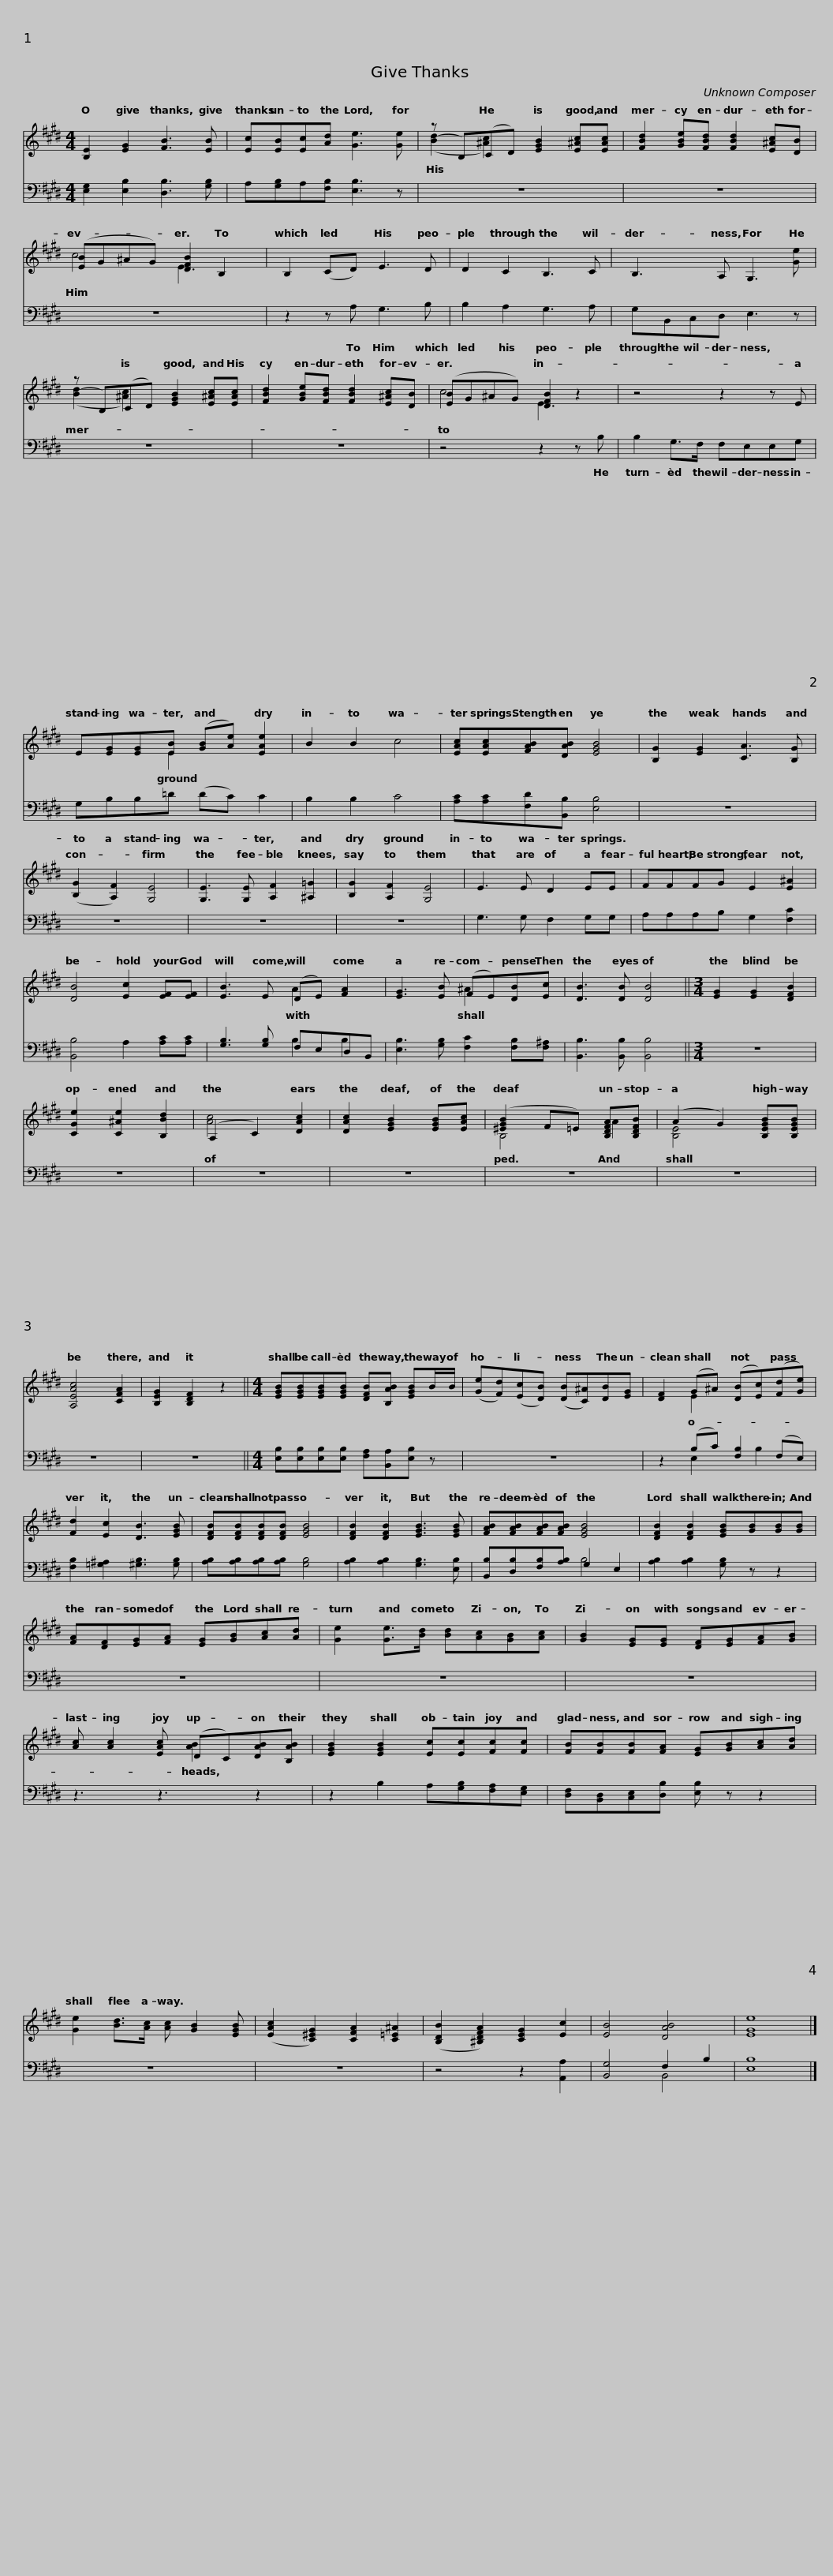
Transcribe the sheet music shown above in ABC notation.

X:1
%%score ( 1 2 ) ( 3 4 )
L:1/8
M:4/4
I:linebreak $
K:E
V:1 treble
V:2 treble
V:3 bass
V:4 bass
V:1
 [B,E]2 [EG]2 [FB]3 [EB] | [Ec][EB][Ec][Ad] [Ge]3 [Ge] | (z B,)(CD) [EGB]2 [E^Ac][EAc] |$ [FBd]2 [GBe][FBd] [FBd]2 [E^Ac][DB] | ([E-B]G^AG) [DFB]2 B,2 | %5
 B,2 (CD) E3 D |$ D2 C2 B,3 C | B,3 A, G,3 [Ge] | (z B,)(CD) [EGB]2 [E^Ac][EAc] |$ [FBd]2 [GBe][FBd] [FBd]2 [E^Ac][DB] | %10
 ([E-B]G^AG) [DFB]2 z2 | z4 z2 z E |$ E[EG][EG][EB] ([GB][Ae]) [EAe]2 | B2 B2 c4 |$ [EAc][EAc][FAB][DAB] [EGB]4 | %15
 [B,G]2 [EG]2 [CA]3 [B,G] | ([B,G]2 [A,F]2) [G,E]4 |$ [G,E]3 [G,E] [A,F]2 [^A,=G]2 | [B,G]2 [A,F]2 [G,E]4 | E3 E D2 EE |$ %20
 FFFG E2 [E^A]2 | [DB]4 [Ec]2 [EF][EF] | [EB]3 E (DE) [FA]2 |$ [EG]3 [EB] (FE)[DB][Ec] | [DB]3 [DB] [DB]4 || %25
[M:3/4] [EG]2 [EG]2 [DFB]2 | [CGe]2 [C^Ae]2 [B,Bd]2 |$ (A,2 C2) [DAc]2 | [DAc]2 [EGB]2 [EGB][EAc] | ([^EGB]2 F=E) [B,DFA][B,DFB] | %30
 (A2 G2) [B,EGB][B,EGB] | [A,EAc]4 [CFA]2 |$ [B,EG]2 [B,DF]2 z2 ||[M:4/4] [EGB][EGB][EGB][EGB] [DFB][B,AB] [EGB]B/B/ | ([Ge][Fd])([Ec][DB]) ([DB][C^A])[DB][EG] |$ %35
 [DF]2 (G^A) ([DB][Ec])([Fd][Ge]) | [Fd]2 [Ec]2 [DB]3 [EGB] | [DFB][DFB][DFB][DFB] [EGB]4 |$ [DFB]2 [DFB]2 [EGB]3 [EGB] | [FAB][FAB][FAB][FAB] [EGB]4 | %40
 [DFB]2 [DFB]2 [EGB][GB][GB][GB] |$ [FA][DF][EG][FA] [EG][GB][Ac][Ad] | [Ge]2 [Ge]>[Bd] [Bd][Ac][GB][Ac] |$ [GB]2 [EG][EG] [DF][EG][FA][GB] | [Ac] [Ac]2 [EAc] (DC)[DAB][B,AB] |$ %45
 [EGB]2 [EGB]2 [Ec][Ec][Fc][Fc] | [FB][FB][FB][FA] [EG][GB][Ac][Ad] |$ [Ge]2 [Bd]>[Ac] [Ac] [GB]2 [EGB] | ([EAc]2 [C^EG]2) [CFA]2 [C=E^A]2 | ([B,DB]2 [^B,DFA]2) [CEG]2 [Ec]2 | %50
 [EB]4 [DAB]4 | [EGe]8 |] %52
V:2
 x8 | x8 | ([Bd]2 [^Ac]2) x4 |$ x8 | c4 E3 x | %5
 x8 |$ x8 | x8 | ([Bd]2 [^Ac]2) x4 |$ x8 | %10
 c4 E3 x | x8 |$ x3 E2 x3 | x8 |$ x8 | %15
 x8 | x8 |$ x8 | x8 | x8 |$ %20
 x8 | x8 | x4 A2 x2 |$ x4 ^A2 x2 | x8 || %25
[M:3/4] x6 | x6 |$ [Ac]4 x2 | x6 | B,4 A2 | %30
 [B,E]4 x2 | x6 |$ x6 ||[M:4/4] x8 | x8 |$ %35
 x2 E2 x4 | x8 | x8 |$ x8 | x8 | %40
 x8 |$ x8 | x8 |$ x8 | x4 [AB]2 x2 |$ %45
 x8 | x8 |$ x8 | x8 | x8 | %50
 x8 | x8 |] %52
V:3
 [E,G,]2 [E,B,]2 [D,B,]3 [G,B,] | A,[G,B,]A,[F,B,] [E,B,]3 z | z8 |$ z8 | z8 | %5
 z2 z A, G,3 B, |$ B,2 A,2 G,3 A, | G,B,,C,D, E,3 z | z8 |$ z8 | %10
 z4 z2 z B, | B,2 G,>F, F,E,E,G, |$ G,B,B,=D (DC) C2 | B,2 B,2 C4 |$ [A,C][A,C][F,D][B,,B,] [E,B,]4 | %15
 z8 | z8 |$ z8 | z8 | G,3 G, F,2 G,G, |$ %20
 A,A,A,B, G,2 [F,C]2 | [B,,B,]4 A,2 [A,C][A,C] | [G,B,]3 [G,B,] F,E,D,B,, |$ [E,B,]3 [G,B,] [F,C]2 [F,B,][F,^A,] | [B,,B,]3 [B,,B,] [B,,B,]4 || %25
[M:3/4] z6 | z6 |$ z6 | z6 | z6 | %30
 z6 | z6 |$ z6 ||[M:4/4] [E,B,][E,B,][E,B,][E,B,] [F,A,][B,,A,][E,B,] z | z8 |$ %35
 z2 (B,C) [F,B,]2 (F,E,) | [F,B,]2 [=G,^A,]2 [^G,B,]3 [G,B,] | [A,B,][A,B,][A,B,][A,B,] [G,B,]4 |$ [A,B,]2 [A,B,]2 [G,B,]3 [E,B,] | [B,,B,][D,B,][F,B,][A,B,] G,2 E,2 | %40
 [A,B,]2 [A,B,]2 [G,B,] z z2 |$ z8 | z8 |$ z8 | z3 z3 z2 |$ %45
 z2 B,2 A,[G,B,][F,A,][E,G,] | [D,F,][B,,D,][C,E,][D,B,] [E,B,] z z2 |$ z8 | z8 | z4 z2 [A,,A,]2 | %50
 [B,,G,]4 F,2 B,2 | [E,B,]8 |] %52
V:4
 x8 | x8 | x8 |$ x8 | x8 | %5
 x8 |$ x8 | x8 | x8 |$ x8 | %10
 x8 | x8 |$ x8 | x8 |$ x8 | %15
 x8 | x8 |$ x8 | x8 | x8 |$ %20
 x8 | x8 | x4 B,2 B,2 |$ x8 | x8 || %25
[M:3/4] x6 | x6 |$ x6 | x6 | x6 | %30
 x6 | x6 |$ x6 ||[M:4/4] x8 | x8 |$ %35
 x2 E,2 x B,2 x | x8 | x8 |$ x8 | x4 B,4 | %40
 x8 |$ x8 | x8 |$ x8 | x8 |$ %45
 x8 | x8 |$ x8 | x8 | x8 | %50
 x4 B,,4 | x8 |] %52
